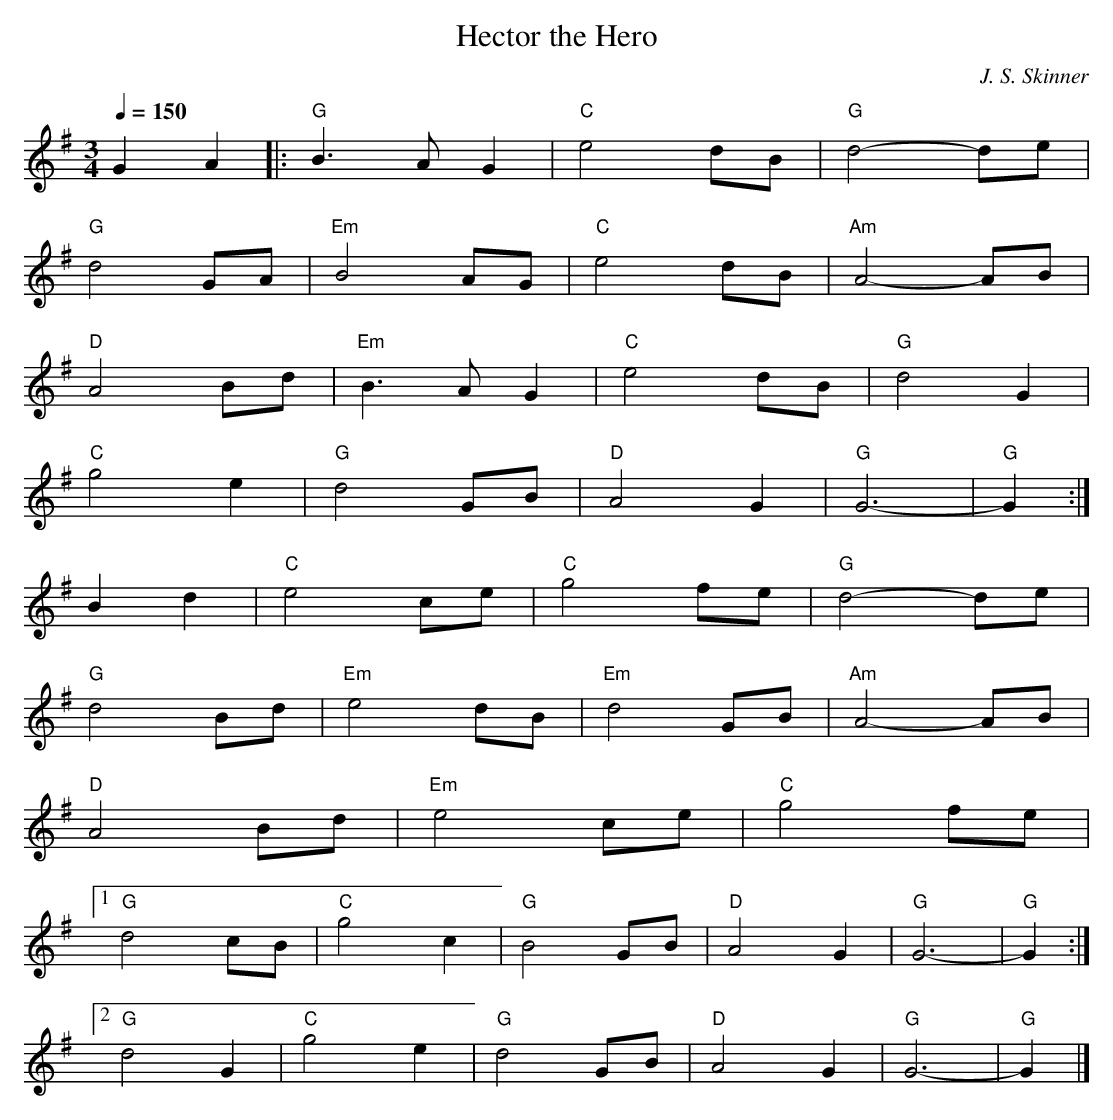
X:1
T:Hector the Hero
M:3/4
L:1/4
Q:150
C:J. S. Skinner
K:G
GA |: "G" B3/2 A/2 G | "C"e2 d/2B/2 | "G"d2-d/2e/2 |
"G"d2G/2A/2 | "Em"B2A/2G/2 | "C"e2d/2B/2 | "Am"A2-A/2B/2 |
"D"A2B/2d/2 | "Em"B3/2A/2G | "C"e2d/2B/2 | "G"d2G |
"C"g2e | "G"d2G/2B/2 | "D"A2G | "G"G3- | "G"G :|
Bd | "C"e2c/2e/2 | "C"g2f/2e/2 | "G"d2-d/2e/2 |
"G"d2B/2d/2 | "Em"e2d/2B/2 | "Em"d2G/2B/2 | "Am"A2-A/2B/2 |
"D"A2B/2d/2 | "Em"e2c/2e/2 | "C"g2f/2e/2 |
[1 "G"d2c/2B/2 | "C"g2c | "G"B2G/2B/2 | "D"A2G | "G"G3- | "G"G :|
[2 "G"d2G | "C"g2e | "G"d2G/2B/2 | "D"A2G | "G"G3- | "G"G |]
